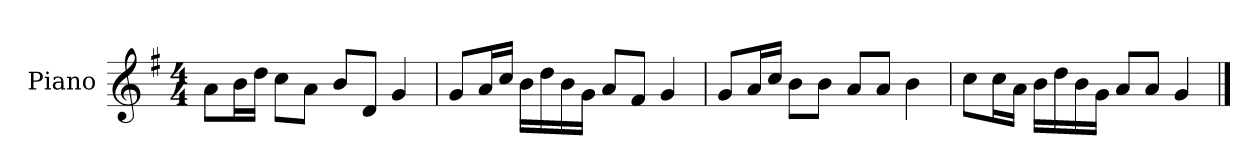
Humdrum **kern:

**kern
*part1
*staff1
*I"Piano
*I'P-no
*clefG2
*k[f#]
*M4/4
*MM90
=1
8a\L
16b\L
16dd\JJ
8cc\L
8a\J
8b/L
8d/J
4g/
=2
8g/L
16a/L
16cc/JJ
16b\LL
16dd\
16b\
16g\JJ
8a/L
8f#/J
4g/
=3
8g/L
16a/L
16cc/JJ
8b\L
8b\J
8a/L
8a/J
4b\
=4
8cc\L
16cc\L
16a\JJ
16b\LL
16dd\
16b\
16g\JJ
8a/L
8a/J
4g/
==
*-
